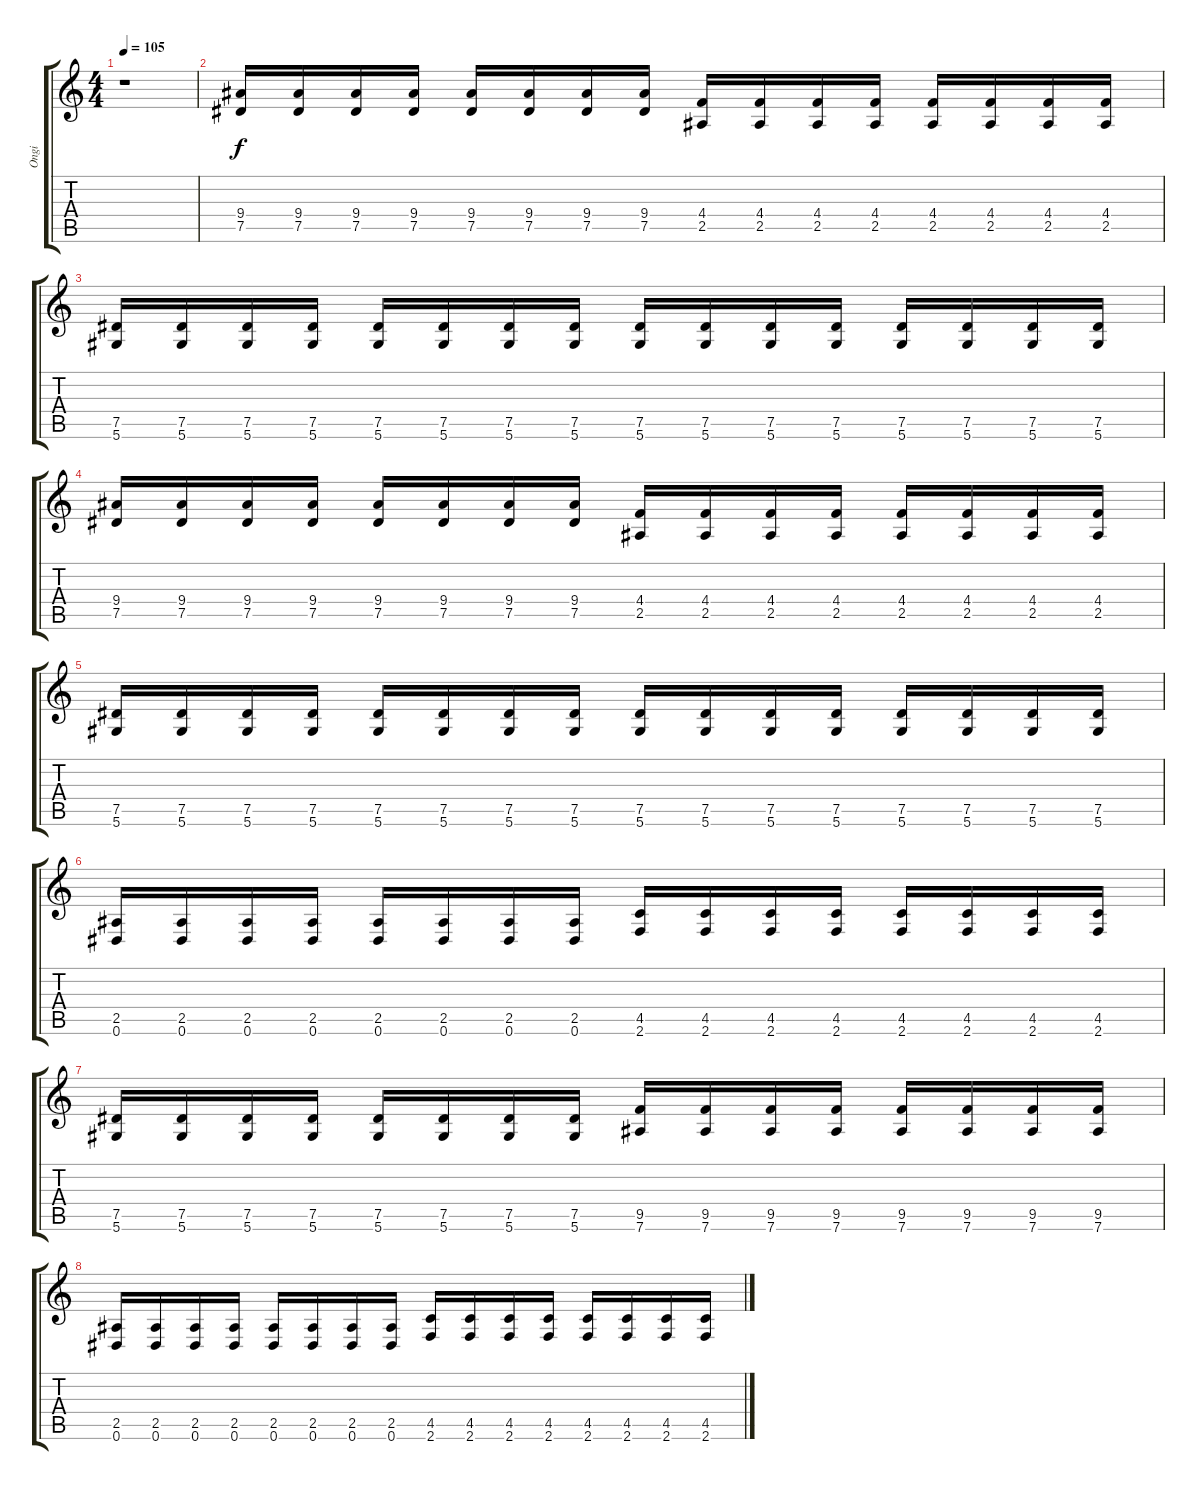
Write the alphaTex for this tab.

\track ("Ongi" "Ongi") {instrument distortionguitar}
\staff {score tabs}
\tuning (Eb4 Bb3 Gb3 Db3 Ab2 Eb2) {hide}
\ts (4 4)
\tempo 105
\clef g2
\ks c
r.1{dy f} |
(9.4 7.5).16 (9.4 7.5).16 (9.4 7.5).16 (9.4 7.5).16 (9.4 7.5).16 (9.4 7.5).16 (9.4 7.5).16 (9.4 7.5).16 (4.4 2.5).16 (4.4 2.5).16 (4.4 2.5).16 (4.4 2.5).16 (4.4 2.5).16 (4.4 2.5).16 (4.4 2.5).16 (4.4 2.5).16 |
(7.5 5.6).16 (7.5 5.6).16 (7.5 5.6).16 (7.5 5.6).16 (7.5 5.6).16 (7.5 5.6).16 (7.5 5.6).16 (7.5 5.6).16 (7.5 5.6).16 (7.5 5.6).16 (7.5 5.6).16 (7.5 5.6).16 (7.5 5.6).16 (7.5 5.6).16 (7.5 5.6).16 (7.5 5.6).16 |
(9.4 7.5).16 (9.4 7.5).16 (9.4 7.5).16 (9.4 7.5).16 (9.4 7.5).16 (9.4 7.5).16 (9.4 7.5).16 (9.4 7.5).16 (4.4 2.5).16 (4.4 2.5).16 (4.4 2.5).16 (4.4 2.5).16 (4.4 2.5).16 (4.4 2.5).16 (4.4 2.5).16 (4.4 2.5).16 |
(7.5 5.6).16 (7.5 5.6).16 (7.5 5.6).16 (7.5 5.6).16 (7.5 5.6).16 (7.5 5.6).16 (7.5 5.6).16 (7.5 5.6).16 (7.5 5.6).16 (7.5 5.6).16 (7.5 5.6).16 (7.5 5.6).16 (7.5 5.6).16 (7.5 5.6).16 (7.5 5.6).16 (7.5 5.6).16 |
(2.5 0.6).16 (2.5 0.6).16 (2.5 0.6).16 (2.5 0.6).16 (2.5 0.6).16 (2.5 0.6).16 (2.5 0.6).16 (2.5 0.6).16 (4.5 2.6).16 (4.5 2.6).16 (4.5 2.6).16 (4.5 2.6).16 (4.5 2.6).16 (4.5 2.6).16 (4.5 2.6).16 (4.5 2.6).16 |
(7.5 5.6).16 (7.5 5.6).16 (7.5 5.6).16 (7.5 5.6).16 (7.5 5.6).16 (7.5 5.6).16 (7.5 5.6).16 (7.5 5.6).16 (9.5 7.6).16 (9.5 7.6).16 (9.5 7.6).16 (9.5 7.6).16 (9.5 7.6).16 (9.5 7.6).16 (9.5 7.6).16 (9.5 7.6).16 |
(2.5 0.6).16 (2.5 0.6).16 (2.5 0.6).16 (2.5 0.6).16 (2.5 0.6).16 (2.5 0.6).16 (2.5 0.6).16 (2.5 0.6).16 (4.5 2.6).16 (4.5 2.6).16 (4.5 2.6).16 (4.5 2.6).16 (4.5 2.6).16 (4.5 2.6).16 (4.5 2.6).16 (4.5 2.6).16
